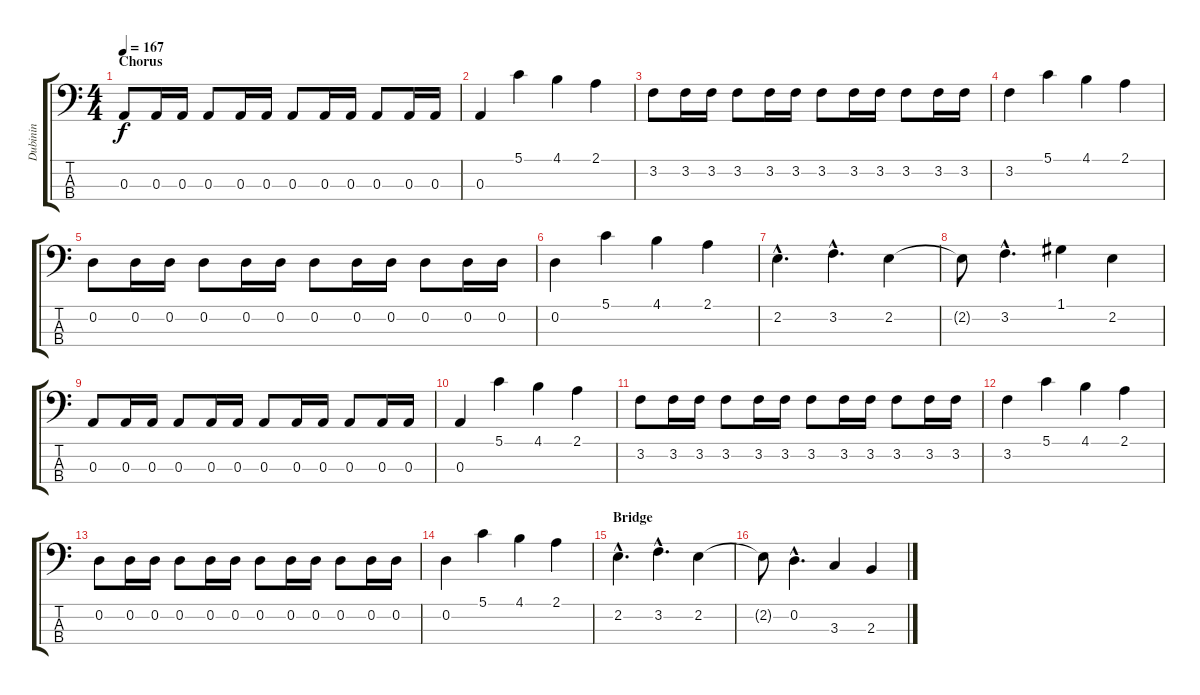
\track ("Dubinin" "Dubinin") {instrument electricbassfinger}
\staff {score tabs}
\tuning (G2 D2 A1 E1) {hide}
\ts (4 4)
\section ("" "Chorus")
\tempo 167
\clef f4
\ks c
0.3.8{dy f} 0.3.16 0.3.16 0.3.8 0.3.16 0.3.16 0.3.8 0.3.16 0.3.16 0.3.8 0.3.16 0.3.16 |
0.3.4 5.1.4 4.1.4 2.1.4 |
3.2.8 3.2.16 3.2.16 3.2.8 3.2.16 3.2.16 3.2.8 3.2.16 3.2.16 3.2.8 3.2.16 3.2.16 |
3.2.4 5.1.4 4.1.4 2.1.4 |
0.2.8 0.2.16 0.2.16 0.2.8 0.2.16 0.2.16 0.2.8 0.2.16 0.2.16 0.2.8 0.2.16 0.2.16 |
0.2.4 5.1.4 4.1.4 2.1.4 |
2.2{hac}.4{d} 3.2{hac}.4{d} 2.2.4 |
2.2{t}.8 3.2{hac}.4{d} 1.1.4 2.2.4 |
0.3.8 0.3.16 0.3.16 0.3.8 0.3.16 0.3.16 0.3.8 0.3.16 0.3.16 0.3.8 0.3.16 0.3.16 |
0.3.4 5.1.4 4.1.4 2.1.4 |
3.2.8 3.2.16 3.2.16 3.2.8 3.2.16 3.2.16 3.2.8 3.2.16 3.2.16 3.2.8 3.2.16 3.2.16 |
3.2.4 5.1.4 4.1.4 2.1.4 |
0.2.8 0.2.16 0.2.16 0.2.8 0.2.16 0.2.16 0.2.8 0.2.16 0.2.16 0.2.8 0.2.16 0.2.16 |
0.2.4 5.1.4 4.1.4 2.1.4 |
\section ("" "Bridge")
2.2{hac}.4{d} 3.2{hac}.4{d} 2.2.4 |
2.2{t}.8 0.2{hac}.4{d} 3.3.4 2.3.4
